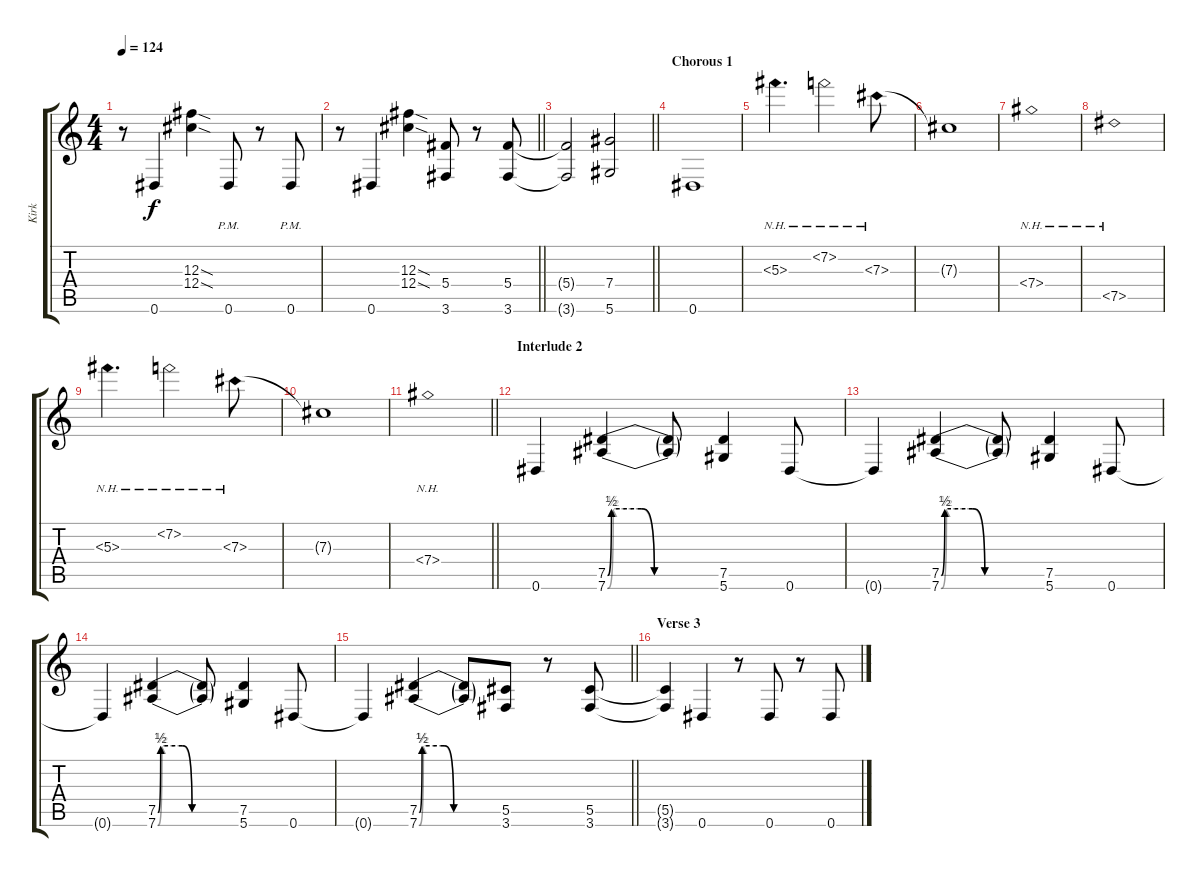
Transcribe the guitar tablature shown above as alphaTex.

\track ("Kirk" "Kirk") {instrument distortionguitar}
\staff {score tabs}
\tuning (Eb4 Bb3 Gb3 Db3 Ab2 Eb2) {hide}
\ts (4 4)
\tempo 124
\clef g2
\ks c
r.8{dy f} 0.6.4 (12.3{sod} 12.4{sod}).4 0.6{pm}.8 r.8 0.6{pm}.8 |
\barLineRight lightlight
r.8 0.6.4 (12.3{sod} 12.4{sod}).4 (5.4 3.6).8 r.8 (5.4 3.6).8 |
\barLineRight lightlight
(5.4{t} 3.6{t}).2 (7.4 5.6).2 |
\section ("" "Chorous 1")
0.6.1{volume 0} |
5.3{nh}.4{d volume 6} 7.2{nh}.2 7.3{nh}.8 |
7.3{t}.1 |
7.4{nh}.1 |
7.5{nh}.1 |
5.3{nh}.4{d} 7.2{nh}.2 7.3{nh}.8 |
7.3{t}.1 |
\barLineRight lightlight
7.4{nh}.1 |
\section ("" "Interlude 2")
0.6.4 (7.5{be (custom 0 0 2 2 18 2 25 0 60 0)} 7.6{be (custom 0 0 3 2 17 2 25 0 60 0)}).4 (7.5{t} 7.6{t}).8 (7.5 5.6).4 0.6.8 |
0.6{t}.4 (7.5{be (custom 0 0 2 2 18 2 25 0 60 0)} 7.6{be (custom 0 0 3 2 17 2 25 0 60 0)}).4 (7.5{t} 7.6{t}).8 (7.5 5.6).4 0.6.8 |
0.6{t}.4 (7.5{be (custom 0 0 2 2 18 2 25 0 60 0)} 7.6{be (custom 0 0 3 2 17 2 25 0 60 0)}).4 (7.5{t} 7.6{t}).8 (7.5 5.6).4 0.6.8 |
\barLineRight lightlight
0.6{t}.4 (7.5{be (custom 0 0 2 2 18 2 25 0 60 0)} 7.6{be (custom 0 0 3 2 17 2 25 0 60 0)}).4 (7.5{t} 7.6{t}).8 (5.5 3.6).8 r.8 (5.5 3.6).8 |
\section ("" "Verse 3")
(5.5{t} 3.6{t}).4 0.6.4 r.8 0.6.8 r.8 0.6.8
